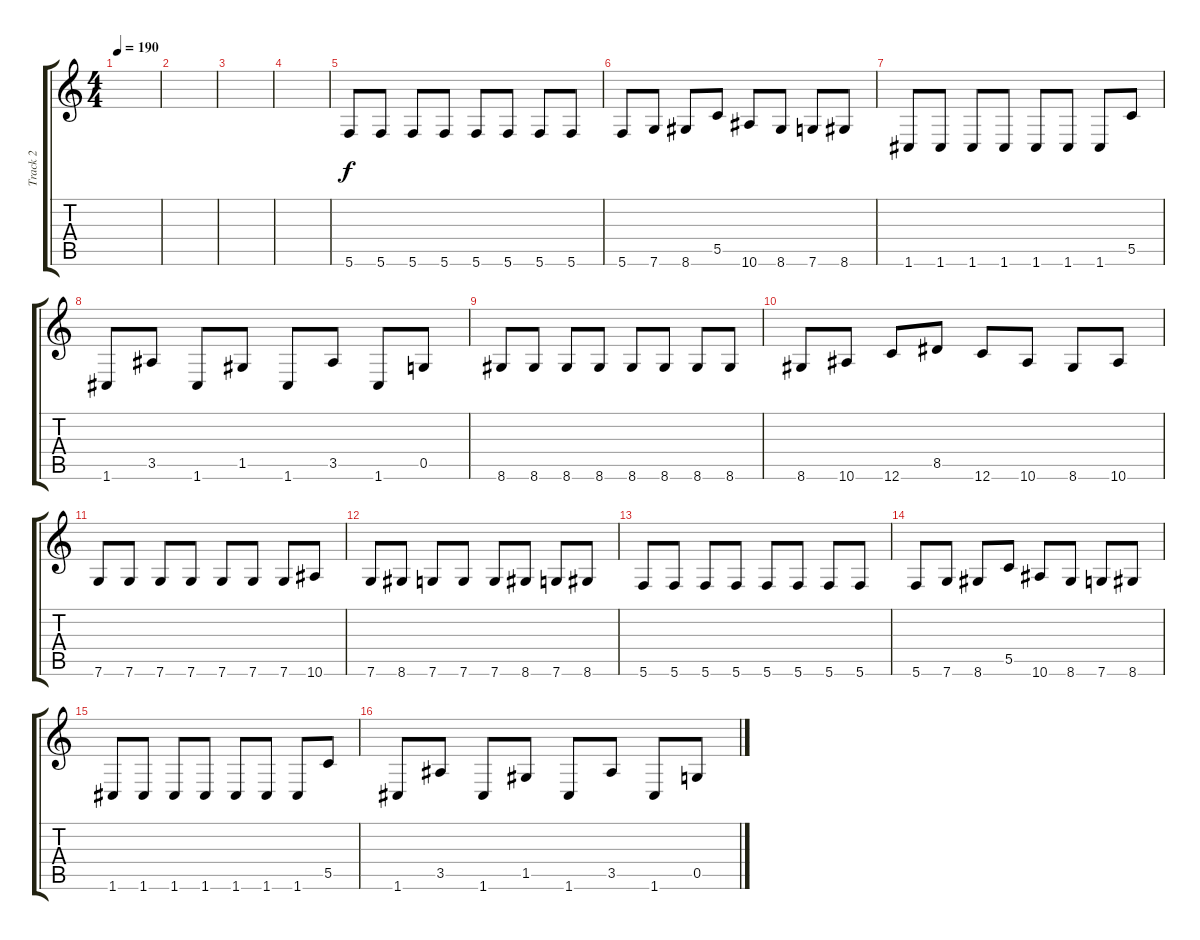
\track ("Track 2" "Track 2") {instrument distortionguitar}
\staff {score tabs}
\tuning (D4 A3 F3 C3 G2 C2) {hide}
\ts (4 4)
\tempo 190
\clef g2
\ks c
|
|
|
|
5.6.8 5.6.8 5.6.8 5.6.8 5.6.8 5.6.8 5.6.8 5.6.8 |
5.6.8 7.6.8 8.6.8 5.5.8 10.6.8 8.6.8 7.6.8 8.6.8 |
1.6.8 1.6.8 1.6.8 1.6.8 1.6.8 1.6.8 1.6.8 5.5.8 |
1.6.8 3.5.8 1.6.8 1.5.8 1.6.8 3.5.8 1.6.8 0.5.8 |
8.6.8 8.6.8 8.6.8 8.6.8 8.6.8 8.6.8 8.6.8 8.6.8 |
8.6.8 10.6.8 12.6.8 8.5.8 12.6.8 10.6.8 8.6.8 10.6.8 |
7.6.8 7.6.8 7.6.8 7.6.8 7.6.8 7.6.8 7.6.8 10.6.8 |
7.6.8 8.6.8 7.6.8 7.6.8 7.6.8 8.6.8 7.6.8 8.6.8 |
5.6.8 5.6.8 5.6.8 5.6.8 5.6.8 5.6.8 5.6.8 5.6.8 |
5.6.8 7.6.8 8.6.8 5.5.8 10.6.8 8.6.8 7.6.8 8.6.8 |
1.6.8 1.6.8 1.6.8 1.6.8 1.6.8 1.6.8 1.6.8 5.5.8 |
1.6.8 3.5.8 1.6.8 1.5.8 1.6.8 3.5.8 1.6.8 0.5.8
